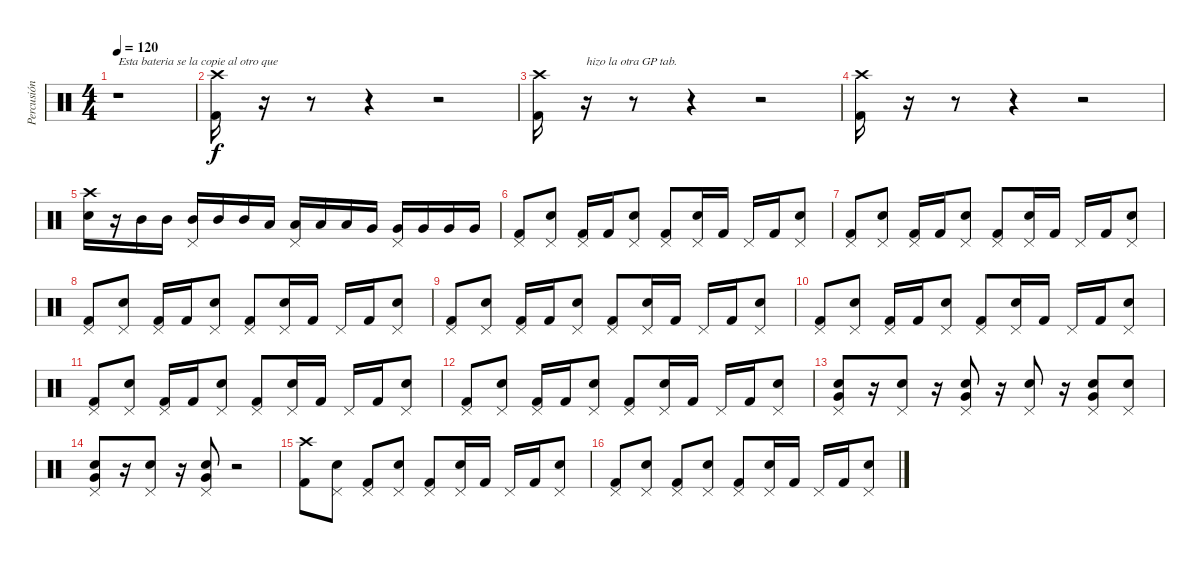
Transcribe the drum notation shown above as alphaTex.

\track ("Percusión" "Percusión") {instrument percussion}
\staff {score}
\articulation defaults
\ts (4 4)
\tempo 120
\clef neutral
\ks c
r.1{txt "Esta bateria se la copie al otro que " dy f} |
("Crash high (hit)" "Kick (hit) 2").16 r.16 r.8 r.4 r.2 |
("Crash high (hit)" "Kick (hit) 2").16 r.16{txt "hizo la otra GP tab."} r.8 r.4 r.2 |
("Crash high (hit)" "Kick (hit) 2").16 r.16 r.8 r.4 r.2 |
("Crash high (hit)" "Snare (hit) 2").16 r.16 "Mid Tom (hit)".16 "Mid Tom (hit)".16 ("Pedal Hi-Hat (hit)" "Mid Tom (hit)").16 "Mid Tom (hit)".16 "Mid Tom (hit)".16 "Low Tom (hit)".16 ("Pedal Hi-Hat (hit)" "Low Tom (hit)").16 "Low Tom (hit)".16 "Low Tom (hit)".16 "Very Low Tom (hit)".16 ("Pedal Hi-Hat (hit)" "Very Low Tom (hit)").16 "Very Low Tom (hit)".16 "Very Low Tom (hit)".16 "Very Low Tom (hit)".16 |
("Pedal Hi-Hat (hit)" "Kick (hit) 2").8 ("Pedal Hi-Hat (hit)" "Snare (hit) 2").8 ("Pedal Hi-Hat (hit)" "Kick (hit) 2").16 "Kick (hit) 2".16 ("Pedal Hi-Hat (hit)" "Snare (hit) 2").8 ("Pedal Hi-Hat (hit)" "Kick (hit) 2").8 ("Pedal Hi-Hat (hit)" "Snare (hit) 2").16 "Kick (hit) 2".16 "Pedal Hi-Hat (hit)".16 "Kick (hit) 2".16 ("Pedal Hi-Hat (hit)" "Snare (hit) 2").8 |
("Pedal Hi-Hat (hit)" "Kick (hit) 2").8 ("Pedal Hi-Hat (hit)" "Snare (hit) 2").8 ("Pedal Hi-Hat (hit)" "Kick (hit) 2").16 "Kick (hit) 2".16 ("Pedal Hi-Hat (hit)" "Snare (hit) 2").8 ("Pedal Hi-Hat (hit)" "Kick (hit) 2").8 ("Pedal Hi-Hat (hit)" "Snare (hit) 2").16 "Kick (hit) 2".16 "Pedal Hi-Hat (hit)".16 "Kick (hit) 2".16 ("Pedal Hi-Hat (hit)" "Snare (hit) 2").8 |
("Pedal Hi-Hat (hit)" "Kick (hit) 2").8 ("Pedal Hi-Hat (hit)" "Snare (hit) 2").8 ("Pedal Hi-Hat (hit)" "Kick (hit) 2").16 "Kick (hit) 2".16 ("Pedal Hi-Hat (hit)" "Snare (hit) 2").8 ("Pedal Hi-Hat (hit)" "Kick (hit) 2").8 ("Pedal Hi-Hat (hit)" "Snare (hit) 2").16 "Kick (hit) 2".16 "Pedal Hi-Hat (hit)".16 "Kick (hit) 2".16 ("Pedal Hi-Hat (hit)" "Snare (hit) 2").8 |
("Pedal Hi-Hat (hit)" "Kick (hit) 2").8 ("Pedal Hi-Hat (hit)" "Snare (hit) 2").8 ("Pedal Hi-Hat (hit)" "Kick (hit) 2").16 "Kick (hit) 2".16 ("Pedal Hi-Hat (hit)" "Snare (hit) 2").8 ("Pedal Hi-Hat (hit)" "Kick (hit) 2").8 ("Pedal Hi-Hat (hit)" "Snare (hit) 2").16 "Kick (hit) 2".16 "Pedal Hi-Hat (hit)".16 "Kick (hit) 2".16 ("Pedal Hi-Hat (hit)" "Snare (hit) 2").8 |
("Pedal Hi-Hat (hit)" "Kick (hit) 2").8 ("Pedal Hi-Hat (hit)" "Snare (hit) 2").8 ("Pedal Hi-Hat (hit)" "Kick (hit) 2").16 "Kick (hit) 2".16 ("Pedal Hi-Hat (hit)" "Snare (hit) 2").8 ("Pedal Hi-Hat (hit)" "Kick (hit) 2").8 ("Pedal Hi-Hat (hit)" "Snare (hit) 2").16 "Kick (hit) 2".16 "Pedal Hi-Hat (hit)".16 "Kick (hit) 2".16 ("Pedal Hi-Hat (hit)" "Snare (hit) 2").8 |
("Pedal Hi-Hat (hit)" "Kick (hit) 2").8 ("Pedal Hi-Hat (hit)" "Snare (hit) 2").8 ("Pedal Hi-Hat (hit)" "Kick (hit) 2").16 "Kick (hit) 2".16 ("Pedal Hi-Hat (hit)" "Snare (hit) 2").8 ("Pedal Hi-Hat (hit)" "Kick (hit) 2").8 ("Pedal Hi-Hat (hit)" "Snare (hit) 2").16 "Kick (hit) 2".16 "Pedal Hi-Hat (hit)".16 "Kick (hit) 2".16 ("Pedal Hi-Hat (hit)" "Snare (hit) 2").8 |
("Pedal Hi-Hat (hit)" "Kick (hit) 2").8 ("Pedal Hi-Hat (hit)" "Snare (hit) 2").8 ("Pedal Hi-Hat (hit)" "Kick (hit) 2").16 "Kick (hit) 2".16 ("Pedal Hi-Hat (hit)" "Snare (hit) 2").8 ("Pedal Hi-Hat (hit)" "Kick (hit) 2").8 ("Pedal Hi-Hat (hit)" "Snare (hit) 2").16 "Kick (hit) 2".16 "Pedal Hi-Hat (hit)".16 "Kick (hit) 2".16 ("Pedal Hi-Hat (hit)" "Snare (hit) 2").8 |
("Very Low Tom (hit)" "Snare (hit) 2" "Pedal Hi-Hat (hit)").8 r.16 ("Snare (hit) 2" "Pedal Hi-Hat (hit)").8 r.16 ("Very Low Tom (hit)" "Snare (hit) 2" "Pedal Hi-Hat (hit)").8 r.16 ("Snare (hit) 2" "Pedal Hi-Hat (hit)").8 r.16 ("Very Low Tom (hit)" "Snare (hit) 2" "Pedal Hi-Hat (hit)").8 ("Snare (hit) 2" "Pedal Hi-Hat (hit)").8 |
("Very Low Tom (hit)" "Snare (hit) 2" "Pedal Hi-Hat (hit)").8 r.16 ("Snare (hit) 2" "Pedal Hi-Hat (hit)").8 r.16 ("Very Low Tom (hit)" "Snare (hit) 2" "Pedal Hi-Hat (hit)").8 r.2 |
("Crash high (hit)" "Kick (hit) 2").8 ("Pedal Hi-Hat (hit)" "Snare (hit) 2").8 ("Pedal Hi-Hat (hit)" "Kick (hit) 2").8 ("Pedal Hi-Hat (hit)" "Snare (hit) 2").8 ("Pedal Hi-Hat (hit)" "Kick (hit) 2").8 ("Pedal Hi-Hat (hit)" "Snare (hit) 2").16 "Kick (hit) 2".16 "Pedal Hi-Hat (hit)".16 "Kick (hit) 2".16 ("Pedal Hi-Hat (hit)" "Snare (hit) 2").8 |
("Pedal Hi-Hat (hit)" "Kick (hit) 2").8 ("Pedal Hi-Hat (hit)" "Snare (hit) 2").8 ("Pedal Hi-Hat (hit)" "Kick (hit) 2").8 ("Pedal Hi-Hat (hit)" "Snare (hit) 2").8 ("Pedal Hi-Hat (hit)" "Kick (hit) 2").8 ("Pedal Hi-Hat (hit)" "Snare (hit) 2").16 "Kick (hit) 2".16 "Pedal Hi-Hat (hit)".16 "Kick (hit) 2".16 ("Pedal Hi-Hat (hit)" "Snare (hit) 2").8
